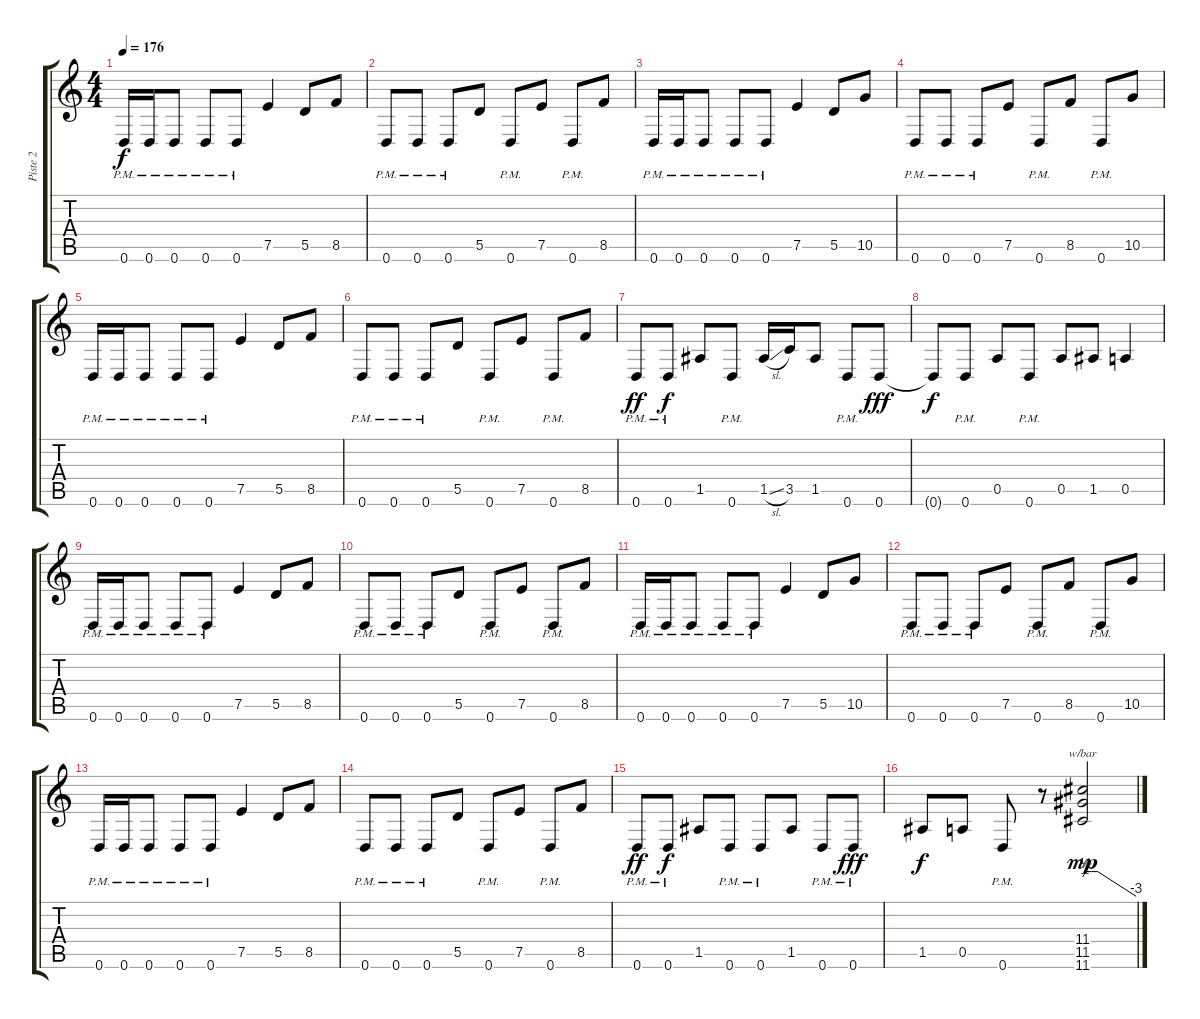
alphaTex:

\track ("Piste 2" "Piste 2") {instrument overdrivenguitar}
\staff {score tabs}
\tuning (E4 B3 G3 D3 A2 D2) {hide}
\ts (4 4)
\tempo 176
\clef g2
\ks c
0.6{pm}.16{dy f} 0.6{pm}.16 0.6{pm}.8 0.6{pm}.8 0.6{pm}.8 7.5.4 5.5.8 8.5.8 |
0.6{pm}.8 0.6{pm}.8 0.6{pm}.8 5.5.8 0.6{pm}.8 7.5.8 0.6{pm}.8 8.5.8 |
0.6{pm}.16 0.6{pm}.16 0.6{pm}.8 0.6{pm}.8 0.6{pm}.8 7.5.4 5.5.8 10.5.8 |
0.6{pm}.8 0.6{pm}.8 0.6{pm}.8 7.5.8 0.6{pm}.8 8.5.8 0.6{pm}.8 10.5.8 |
0.6{pm}.16 0.6{pm}.16 0.6{pm}.8 0.6{pm}.8 0.6{pm}.8 7.5.4 5.5.8 8.5.8 |
0.6{pm}.8 0.6{pm}.8 0.6{pm}.8 5.5.8 0.6{pm}.8 7.5.8 0.6{pm}.8 8.5.8 |
0.6{pm}.8{dy ff} 0.6{pm}.8{dy f} 1.5.8 0.6{pm}.8 1.5{sl}.16 3.5.16 1.5.8 0.6{pm}.8 0.6.8{dy fff} |
0.6{t}.8{dy f} 0.6{pm}.8 0.5.8 0.6{pm}.8 0.5.8 1.5.8 0.5.4 |
0.6{pm}.16 0.6{pm}.16 0.6{pm}.8 0.6{pm}.8 0.6{pm}.8 7.5.4 5.5.8 8.5.8 |
0.6{pm}.8 0.6{pm}.8 0.6{pm}.8 5.5.8 0.6{pm}.8 7.5.8 0.6{pm}.8 8.5.8 |
0.6{pm}.16 0.6{pm}.16 0.6{pm}.8 0.6{pm}.8 0.6{pm}.8 7.5.4 5.5.8 10.5.8 |
0.6{pm}.8 0.6{pm}.8 0.6{pm}.8 7.5.8 0.6{pm}.8 8.5.8 0.6{pm}.8 10.5.8 |
0.6{pm}.16 0.6{pm}.16 0.6{pm}.8 0.6{pm}.8 0.6{pm}.8 7.5.4 5.5.8 8.5.8 |
0.6{pm}.8 0.6{pm}.8 0.6{pm}.8 5.5.8 0.6{pm}.8 7.5.8 0.6{pm}.8 8.5.8 |
0.6{pm}.8{dy ff} 0.6{pm}.8{dy f} 1.5.8 0.6{pm}.8 0.6{pm}.8 1.5.8 0.6{pm}.8 0.6{pm}.8{dy fff} |
1.5.8{dy f} 0.5.8 0.6{pm}.8 r.8 (11.4 11.5 11.6).2{tbe (custom default 0 0 4 2 10 2 17 2 60 -12) dy mp}
